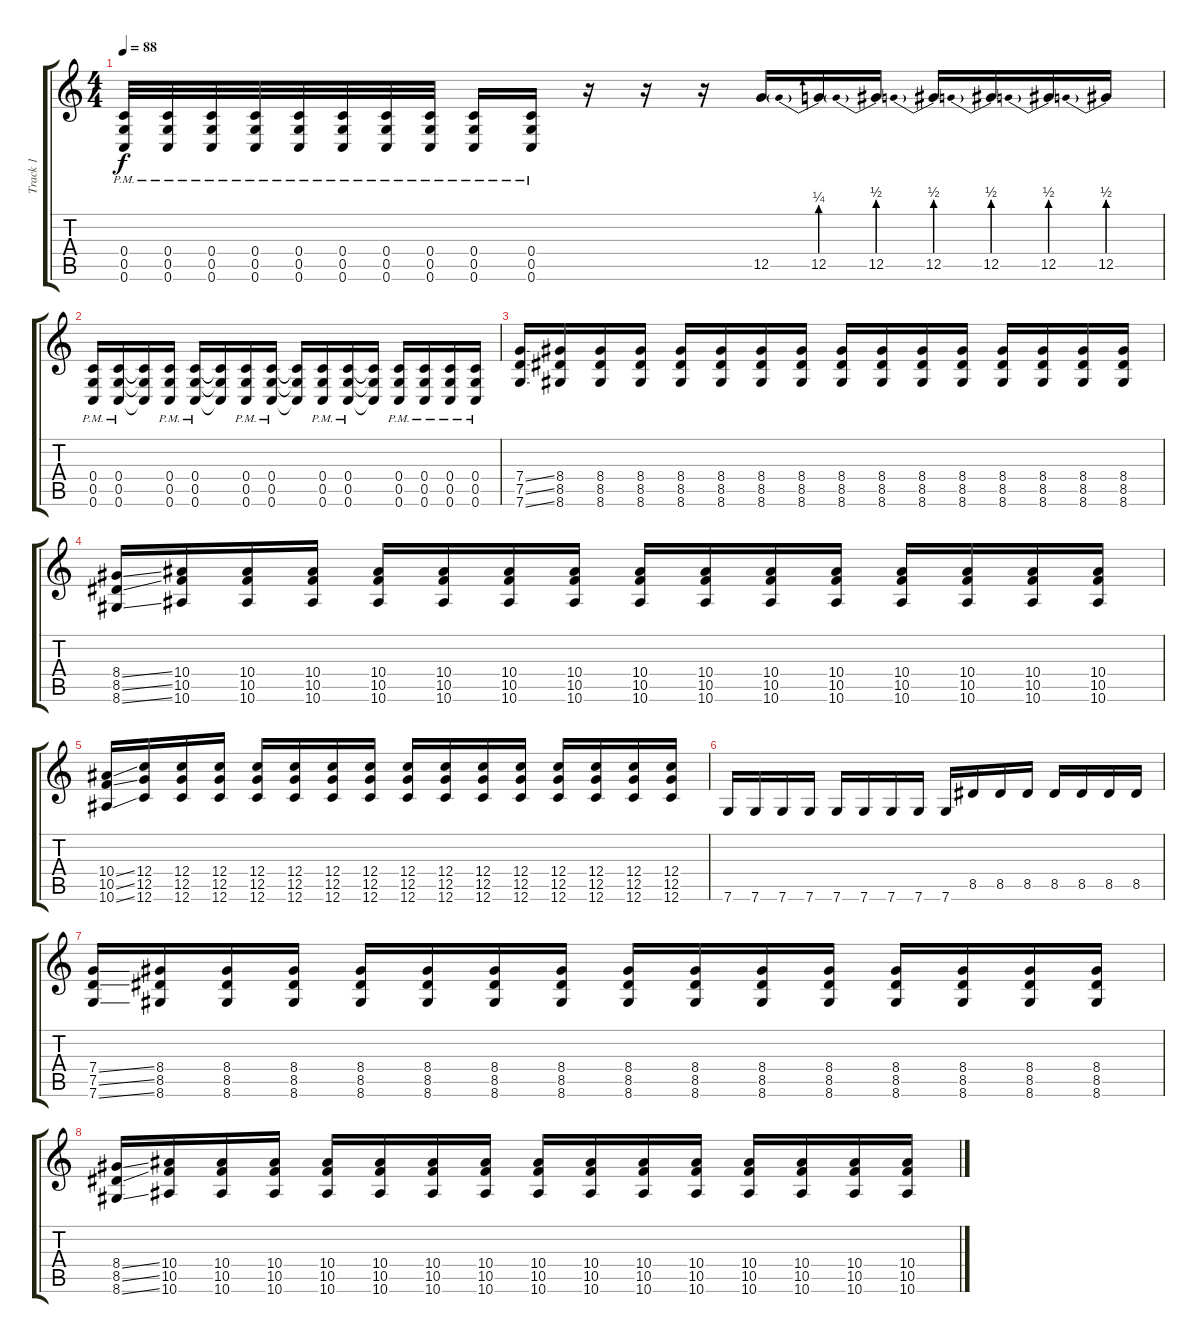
\track ("Track 1" "Track 1") {instrument distortionguitar}
\staff {score tabs}
\tuning (D4 A3 F3 C3 G2 C2) {hide}
\ts (4 4)
\tempo 88
\clef g2
\ks c
(0.4{pm} 0.5{pm} 0.6{pm}).32{dy f} (0.4{pm} 0.5{pm} 0.6{pm}).32 (0.4{pm} 0.5{pm} 0.6{pm}).32 (0.4{pm} 0.5{pm} 0.6{pm}).32 (0.4{pm} 0.5{pm} 0.6{pm}).32 (0.4{pm} 0.5{pm} 0.6{pm}).32 (0.4{pm} 0.5{pm} 0.6{pm}).32 (0.4{pm} 0.5{pm} 0.6{pm}).32 (0.4{pm} 0.5{pm} 0.6{pm}).16 (0.4{pm} 0.5{pm} 0.6{pm}).16 r.16 r.16 r.16 12.5.16 12.5{be (prebend 0 1 60 1)}.16 12.5{be (prebend 0 2 60 2)}.16 12.5{be (prebend 0 2 60 2)}.16 12.5{be (prebend 0 2 60 2)}.16 12.5{be (prebend 0 2 60 2)}.16 12.5{be (prebend 0 2 60 2)}.16 |
(0.4{pm} 0.5{pm} 0.6{pm}).16 (0.4{pm} 0.5{pm} 0.6{pm}).16 (0.4{t} 0.5{t} 0.6{t}).16 (0.4{pm} 0.5{pm} 0.6{pm}).16 (0.4{pm} 0.5{pm} 0.6{pm}).16 (0.4{t} 0.5{t} 0.6{t}).16 (0.4{pm} 0.5{pm} 0.6{pm}).16 (0.4{pm} 0.5{pm} 0.6{pm}).16 (0.4{t} 0.5{t} 0.6{t}).16 (0.4{pm} 0.5{pm} 0.6{pm}).16 (0.4{pm} 0.5{pm} 0.6{pm}).16 (0.4{t} 0.5{t} 0.6{t}).16 (0.4{pm} 0.5{pm} 0.6{pm}).16 (0.4{pm} 0.5{pm} 0.6{pm}).16 (0.4{pm} 0.5{pm} 0.6{pm}).16 (0.4{pm} 0.5{pm} 0.6{pm}).16 |
(7.4{ss} 7.5{ss} 7.6{ss}).16 (8.4 8.5 8.6).16 (8.4 8.5 8.6).16 (8.4 8.5 8.6).16 (8.4 8.5 8.6).16 (8.4 8.5 8.6).16 (8.4 8.5 8.6).16 (8.4 8.5 8.6).16 (8.4 8.5 8.6).16 (8.4 8.5 8.6).16 (8.4 8.5 8.6).16 (8.4 8.5 8.6).16 (8.4 8.5 8.6).16 (8.4 8.5 8.6).16 (8.4 8.5 8.6).16 (8.4 8.5 8.6).16 |
(8.4{ss} 8.5{ss} 8.6{ss}).16 (10.4 10.5 10.6).16 (10.4 10.5 10.6).16 (10.4 10.5 10.6).16 (10.4 10.5 10.6).16 (10.4 10.5 10.6).16 (10.4 10.5 10.6).16 (10.4 10.5 10.6).16 (10.4 10.5 10.6).16 (10.4 10.5 10.6).16 (10.4 10.5 10.6).16 (10.4 10.5 10.6).16 (10.4 10.5 10.6).16 (10.4 10.5 10.6).16 (10.4 10.5 10.6).16 (10.4 10.5 10.6).16 |
(10.4{ss} 10.5{ss} 10.6{ss}).16 (12.4 12.5 12.6).16 (12.4 12.5 12.6).16 (12.4 12.5 12.6).16 (12.4 12.5 12.6).16 (12.4 12.5 12.6).16 (12.4 12.5 12.6).16 (12.4 12.5 12.6).16 (12.4 12.5 12.6).16 (12.4 12.5 12.6).16 (12.4 12.5 12.6).16 (12.4 12.5 12.6).16 (12.4 12.5 12.6).16 (12.4 12.5 12.6).16 (12.4 12.5 12.6).16 (12.4 12.5 12.6).16 |
7.6.16 7.6.16 7.6.16 7.6.16 7.6.16 7.6.16 7.6.16 7.6.16 7.6.16 8.5.16 8.5.16 8.5.16 8.5.16 8.5.16 8.5.16 8.5.16 |
(7.4{ss} 7.5{ss} 7.6{ss}).16 (8.4 8.5 8.6).16 (8.4 8.5 8.6).16 (8.4 8.5 8.6).16 (8.4 8.5 8.6).16 (8.4 8.5 8.6).16 (8.4 8.5 8.6).16 (8.4 8.5 8.6).16 (8.4 8.5 8.6).16 (8.4 8.5 8.6).16 (8.4 8.5 8.6).16 (8.4 8.5 8.6).16 (8.4 8.5 8.6).16 (8.4 8.5 8.6).16 (8.4 8.5 8.6).16 (8.4 8.5 8.6).16 |
(8.4{ss} 8.5{ss} 8.6{ss}).16 (10.4 10.5 10.6).16 (10.4 10.5 10.6).16 (10.4 10.5 10.6).16 (10.4 10.5 10.6).16 (10.4 10.5 10.6).16 (10.4 10.5 10.6).16 (10.4 10.5 10.6).16 (10.4 10.5 10.6).16 (10.4 10.5 10.6).16 (10.4 10.5 10.6).16 (10.4 10.5 10.6).16 (10.4 10.5 10.6).16 (10.4 10.5 10.6).16 (10.4 10.5 10.6).16 (10.4 10.5 10.6).16
